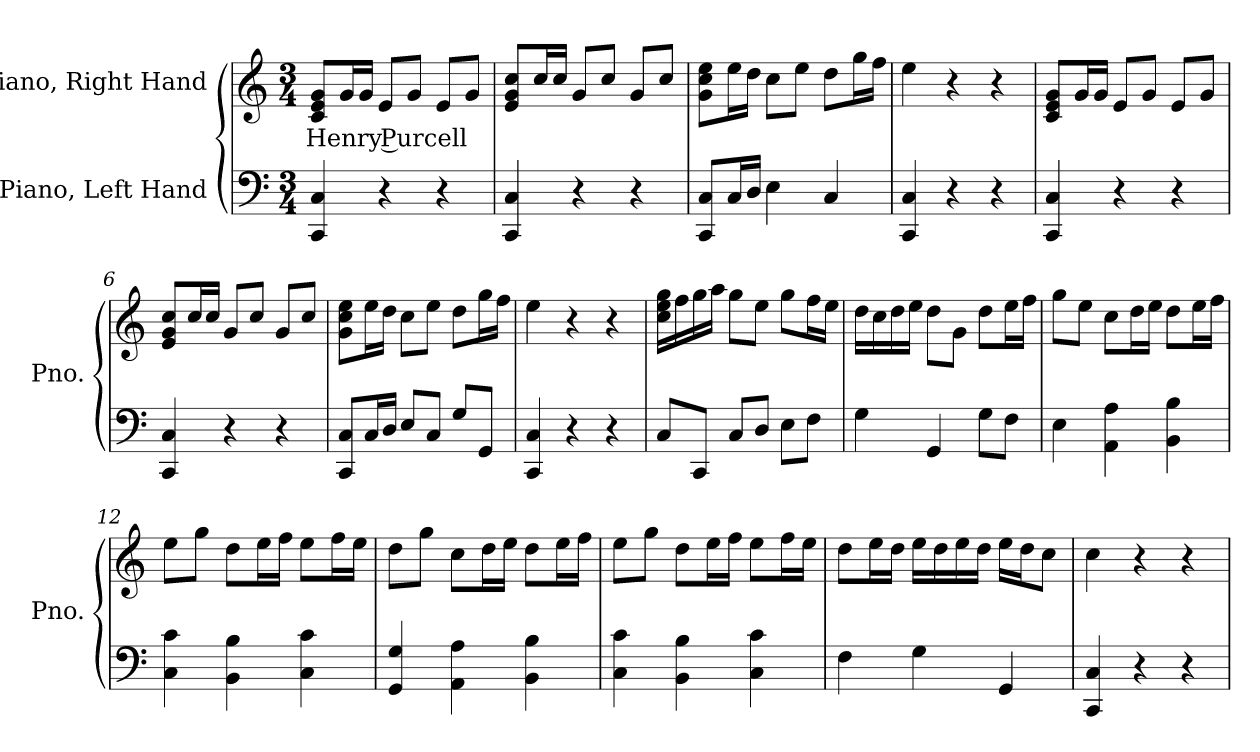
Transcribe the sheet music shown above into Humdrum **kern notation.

**kern	**kern	**text
*part2	*part1	*part1
*staff2	*staff1	*staff1
*I"Piano, Left Hand	*I"Piano, Right Hand	*
*I'Pno.	*I'Pno.	*
*clefF4	*clefG2	*
*k[]	*k[]	*
*M3/4	*M3/4	*
*MM100	*MM100	*
=1	=1	=1
!	!	!LO:LY:b
4CC/ 4C/	8c/ 8e/ 8g/L	Henry Purcell
.	16g/L	.
.	16g/JJ	.
4r	8e/L	.
.	8g/J	.
4r	8e/L	.
.	8g/J	.
=2	=2	=2
4CC/ 4C/	8e/ 8g/ 8cc/L	.
.	16cc/L	.
.	16cc/JJ	.
4r	8g/L	.
.	8cc/J	.
4r	8g/L	.
.	8cc/J	.
=3	=3	=3
8CC/ 8C/L	8g\ 8cc\ 8ee\L	.
16C/L	16ee\L	.
16D/JJ	16dd\JJ	.
4E\	8cc\L	.
.	8ee\J	.
4C/	8dd\L	.
.	16gg\L	.
.	16ff\JJ	.
=4	=4	=4
4CC/ 4C/	4ee\	.
4r	4r	.
4r	4r	.
!!LO:LB:g=z
=5	=5	=5
4CC/ 4C/	8c/ 8e/ 8g/L	.
.	16g/L	.
.	16g/JJ	.
4r	8e/L	.
.	8g/J	.
4r	8e/L	.
.	8g/J	.
=6	=6	=6
4CC/ 4C/	8e/ 8g/ 8cc/L	.
.	16cc/L	.
.	16cc/JJ	.
4r	8g/L	.
.	8cc/J	.
4r	8g/L	.
.	8cc/J	.
=7	=7	=7
8CC/ 8C/L	8g\ 8cc\ 8ee\L	.
16C/L	16ee\L	.
16D/JJ	16dd\JJ	.
8E/L	8cc\L	.
8C/J	8ee\J	.
8G/L	8dd\L	.
8GG/J	16gg\L	.
.	16ff\JJ	.
=8	=8	=8
4CC/ 4C/	4ee\	.
4r	4r	.
4r	4r	.
=9	=9	=9
8C/L	16cc\ 16ee\ 16gg\LL	.
.	16ff\	.
8CC/J	16gg\	.
.	16aa\JJ	.
8C/L	8gg\L	.
8D/J	8ee\J	.
8E\L	8gg\L	.
8F\J	16ff\L	.
.	16ee\JJ	.
!!LO:LB:g=z
=10	=10	=10
4G\	16dd\LL	.
.	16cc\	.
.	16dd\	.
.	16ee\JJ	.
4GG/	8dd\L	.
.	8g\J	.
8G\L	8dd\L	.
8F\J	16ee\L	.
.	16ff\JJ	.
=11	=11	=11
4E\	8gg\L	.
.	8ee\J	.
4AA\ 4A\	8cc\L	.
.	16dd\L	.
.	16ee\JJ	.
4BB\ 4B\	8dd\L	.
.	16ee\L	.
.	16ff\JJ	.
=12	=12	=12
4C\ 4c\	8ee\L	.
.	8gg\J	.
4BB\ 4B\	8dd\L	.
.	16ee\L	.
.	16ff\JJ	.
4C\ 4c\	8ee\L	.
.	16ff\L	.
.	16ee\JJ	.
=13	=13	=13
4GG/ 4G/	8dd\L	.
.	8gg\J	.
4AA\ 4A\	8cc\L	.
.	16dd\L	.
.	16ee\JJ	.
4BB\ 4B\	8dd\L	.
.	16ee\L	.
.	16ff\JJ	.
=14	=14	=14
4C\ 4c\	8ee\L	.
.	8gg\J	.
4BB\ 4B\	8dd\L	.
.	16ee\L	.
.	16ff\JJ	.
4C\ 4c\	8ee\L	.
.	16ff\L	.
.	16ee\JJ	.
!!LO:LB:g=z
=15	=15	=15
4F\	8dd\L	.
.	16ee\L	.
.	16dd\JJ	.
4G\	16ee\LL	.
.	16dd\	.
.	16ee\	.
.	16dd\JJ	.
4GG/	16ee\LL	.
.	16dd\J	.
.	8cc\J	.
=16	=16	=16
4CC/ 4C/	4cc\	.
4r	4r	.
4r	4r	.
=	=	=
*-	*-	*-
